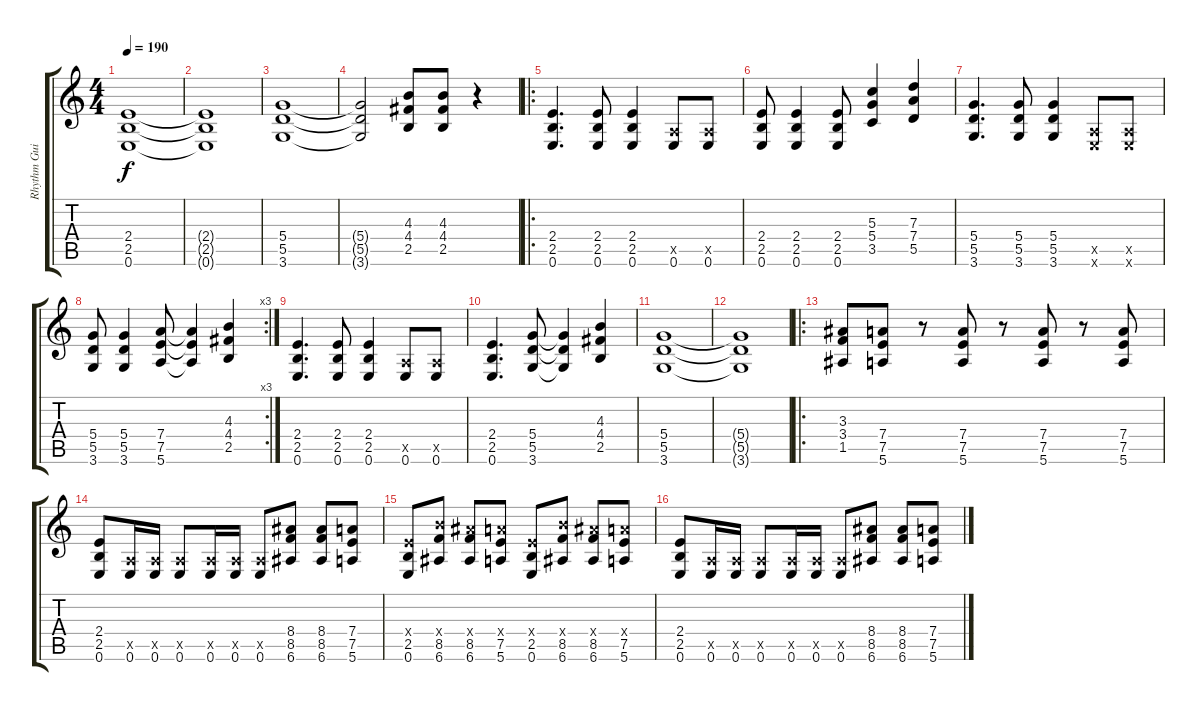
\track ("Rhythm Guitar 1" "Rhythm Gui") {instrument distortionguitar}
\staff {score tabs}
\tuning (E4 B3 G3 D3 A2 E2) {hide}
\ts (4 4)
\tempo 190
\clef g2
\ks c
(2.4 2.5 0.6).1{dy f} |
(2.4{t} 2.5{t} 0.6{t}).1 |
(5.4 5.5 3.6).1 |
(5.4{t} 5.5{t} 3.6{t}).2 (4.3 4.4 2.5).8 (4.3 4.4 2.5).8 r.4 |
\ro
(2.4 2.5 0.6).4{d} (2.4 2.5 0.6).8 (2.4 2.5 0.6).4 (0.5{x} 0.6).8 (0.5{x} 0.6).8 |
(2.4 2.5 0.6).8 (2.4 2.5 0.6).4 (2.4 2.5 0.6).8 (5.3 5.4 3.5).4 (7.3 7.4 5.5).4 |
(5.4 5.5 3.6).4{d} (5.4 5.5 3.6).8 (5.4 5.5 3.6).4 (0.5{x} 0.6{x}).8 (0.5{x} 0.6{x}).8 |
\rc 3
(5.4 5.5 3.6).8 (5.4 5.5 3.6).4 (7.4 7.5 5.6).8 (7.4{t} 7.5{t} 5.6{t}).4 (4.3 4.4 2.5).4 |
(2.4 2.5 0.6).4{d} (2.4 2.5 0.6).8 (2.4 2.5 0.6).4 (0.5{x} 0.6).8 (0.5{x} 0.6).8 |
(2.4 2.5 0.6).4{d} (5.4 5.5 3.6).8 (5.4{t} 5.5{t} 3.6{t}).4 (4.3 4.4 2.5).4 |
(5.4 5.5 3.6).1 |
(5.4{t} 5.5{t} 3.6{t}).1 |
\ro
(3.3 3.4 1.5).8 (7.4 7.5 5.6).8 r.8 (7.4 7.5 5.6).8 r.8 (7.4 7.5 5.6).8 r.8 (7.4 7.5 5.6).8 |
(2.4 2.5 0.6).8 (0.5{x} 0.6).16 (0.5{x} 0.6).16 (0.5{x} 0.6).8 (0.5{x} 0.6).16 (0.5{x} 0.6).16 (0.5{x} 0.6).8 (8.4 8.5 6.6).8 (8.4 8.5 6.6).8 (7.4 7.5 5.6).8 |
(2.4{x} 2.5 0.6).8 (9.4{x} 8.5 6.6).8 (8.4{x} 8.5 6.6).8 (7.4{x} 7.5 5.6).8 (2.4{x} 2.5 0.6).8 (9.4{x} 8.5 6.6).8 (8.4{x} 8.5 6.6).8 (7.4{x} 7.5 5.6).8 |
(2.4 2.5 0.6).8 (0.5{x} 0.6).16 (0.5{x} 0.6).16 (0.5{x} 0.6).8 (0.5{x} 0.6).16 (0.5{x} 0.6).16 (0.5{x} 0.6).8 (8.4 8.5 6.6).8 (8.4 8.5 6.6).8 (7.4 7.5 5.6).8
